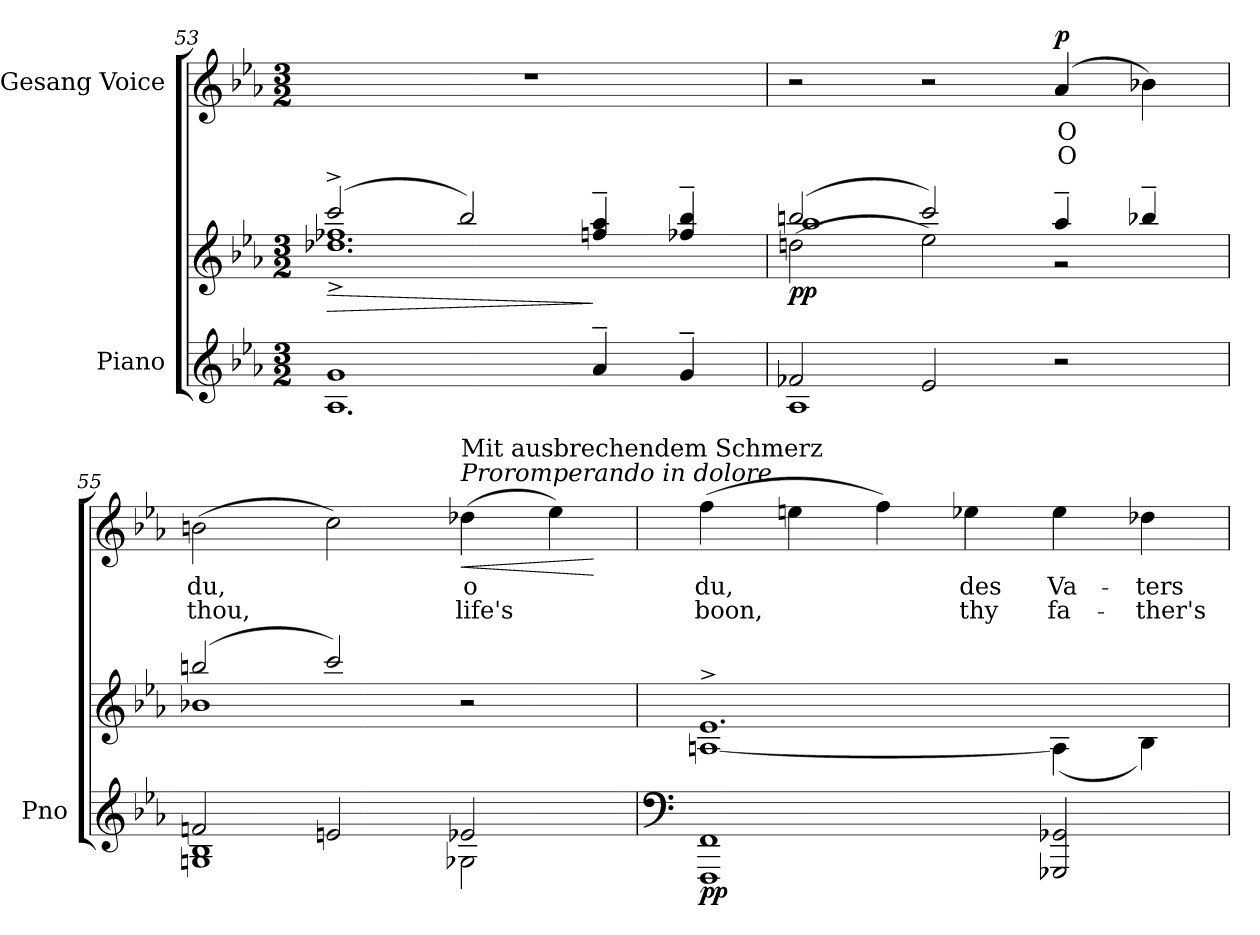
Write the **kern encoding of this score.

**kern	**kern	**dynam	**kern	**text	**text	**dynam
*part2	*part2	*part2	*part1	*part1	*part1	*part1
*staff3	*staff2	*staff2/3	*staff1	*staff1	*staff1	*staff1
*I"Piano	*	*	*I"Gesang Voice	*	*	*
*I'Pno	*	*	*	*	*	*
*clefG2	*clefG2	*	*clefG2	*	*	*
*k[b-e-a-]	*k[b-e-a-]	*	*k[b-e-a-]	*	*	*
*M3/2	*M3/2	*	*M3/2	*	*	*
=53	=53	=53	=53	=53	=53	=53
*^	*	*	*	*	*	*
!	!	!	!LO:HP:b	!	!	!	!
*	*	*^	*	*	*	*	*
1g	1.A-	(2ccc^/	1.dd-X^ 1.ff-X^	>	1.r	.	.	.
.	.	2bb-/)	.	.	.	.	.	.
4a-~/	.	4ffn/~ 4aa-/~	.	]	.	.	.	.
4g~/	.	4ff-X/~ 4bb-/~	.	.	.	.	.	.
=54	=54	=54	=54	=54	=54	=54	=54	=54
*	*	*	*^	*	*	*	*	*
!	!	!	!	!	!LO:DY:b	!	!	!	!
2f-X/	1A-	(2bbn/	1aa-	(2ddn\	pp	2r	.	.	.
2e-/	.	2ccc/)	.	2ee-\)	.	2r	.	.	.
!	!	!	!	!	!	!	!	!	!LO:DY:a
2r	2ryy	4aa-~/	2ryy	2r	.	(4a-/	O	O	p
.	.	4bb-X~/	.	.	.	4b-X\)	.	.	.
*	*	*	*v	*v	*	*	*	*	*
=55	=55	=55	=55	=55	=55	=55	=55	=55
2fn/	1Gn 1B-	(2bbn/	1b-X	.	(2bn\	du,	thou,	.
2en/	.	2ccc/)	.	.	2cc\)	.	.	.
!	!	!	!	!	!LO:TX:i:t=Proromperando in dolore	!	!	!
!	!	!	!	!	!LO:TX:t=Mit ausbrechendem Schmerz	!	!	!
!	!	!	!	!	!	!	!	!LO:HP:b
2e-X/	2G-X\	2r	2ryy	.	(4dd-X\	o	life's	<
.	.	.	.	.	4ee-\)	.	.	.
*v	*v	*	*	*	*	*	*	*
*	*v	*v	*	*	*	*	*
.	.	.	.	.	.	[
=56	=56	=56	=56	=56	=56	=56
*clefF4	*	*	*	*	*	*
*	*^	*	*	*	*	*
!	!	!	!LO:DY:b=2	!	!	!	!
1FFF 1FF	1.e-^>	[1An	pp	(4ff\	du,	boon,	.
.	.	.	.	4een\	.	.	.
.	.	.	.	4ff\)	.	.	.
.	.	.	.	4ee-X\	des	thy	.
2GGG-X/ 2GG-X/	.	(4A\]	.	4ee-\	Va-	fa-	.
.	.	4B-\)	.	4dd-X\	-ters	-ther's	.
*	*v	*v	*	*	*	*	*
=	=	=	=	=	=	=
*-	*-	*-	*-	*-	*-	*-
